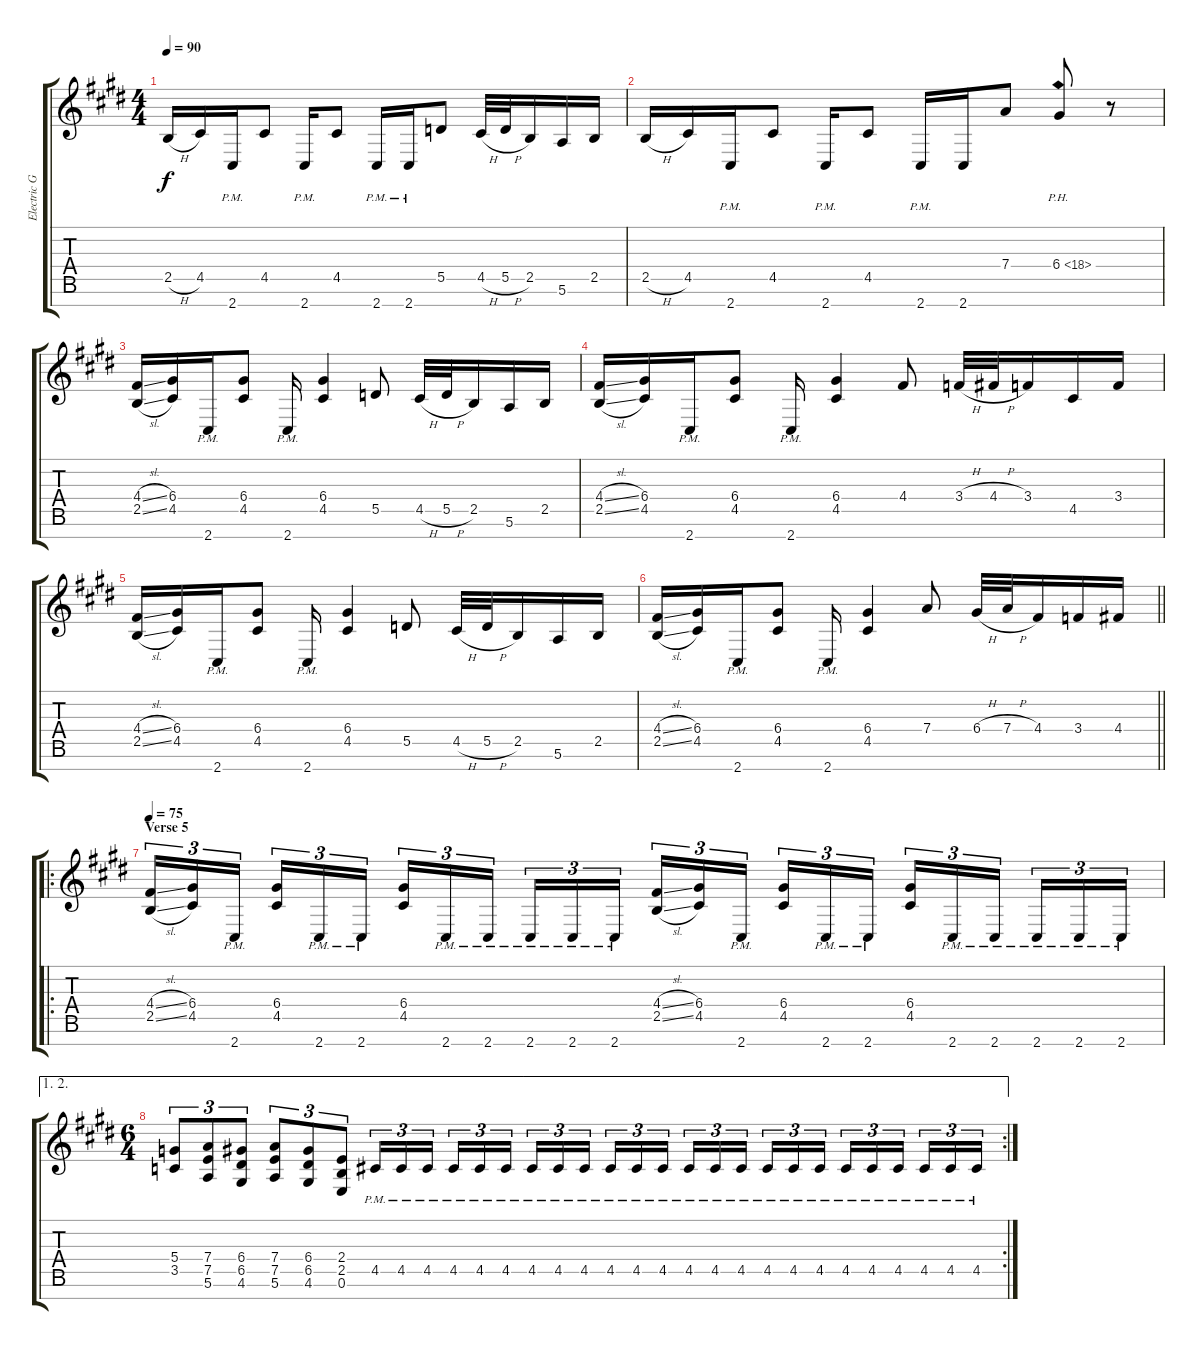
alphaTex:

\track ("Electric Guitar 2" "Electric G") {instrument distortionguitar}
\staff {score tabs}
\tuning (E4 B3 G3 D3 A2 E2 B1) {hide}
\ts (4 4)
\tempo 90
\clef g2
\ks e
2.5{h}.16{dy f} 4.5.16 2.7{pm}.16 4.5.8 2.7{pm}.16 4.5.8 2.7{pm}.16 2.7{pm}.16 5.5.8 4.5{h}.32 5.5{h}.32 2.5.16 5.6.16 2.5.16 |
2.5{h}.16 4.5.16 2.7{pm}.16 4.5.8 2.7{pm}.16 4.5.8 2.7{pm}.16 2.7.16 7.4.8 6.4{ph 12}.8 r.8 |
(4.4{sl} 2.5{sl}).16 (6.4 4.5).16 2.7{pm}.16 (6.4 4.5).8 2.7{pm}.16 (6.4 4.5).4 5.5.8 4.5{h}.32 5.5{h}.32 2.5.16 5.6.16 2.5.16 |
(4.4{sl} 2.5{sl}).16 (6.4 4.5).16 2.7{pm}.16 (6.4 4.5).8 2.7{pm}.16 (6.4 4.5).4 4.4.8 3.4{h}.32 4.4{h}.32 3.4.16 4.5.16 3.4.16 |
(4.4{sl} 2.5{sl}).16 (6.4 4.5).16 2.7{pm}.16 (6.4 4.5).8 2.7{pm}.16 (6.4 4.5).4 5.5.8 4.5{h}.32 5.5{h}.32 2.5.16 5.6.16 2.5.16 |
\barLineRight lightlight
(4.4{sl} 2.5{sl}).16 (6.4 4.5).16 2.7{pm}.16 (6.4 4.5).8 2.7{pm}.16 (6.4 4.5).4 7.4.8 6.4{h}.32 7.4{h}.32 4.4.16 3.4.16 4.4.16 |
\ro
\section ("" "Verse 5")
\tempo 75
(4.4{sl} 2.5{sl}).16{tu (3 2)} (6.4 4.5).16{tu (3 2)} 2.7{pm}.16{tu (3 2) beam splitsecondary} (6.4 4.5).16{tu (3 2)} 2.7{pm}.16{tu (3 2)} 2.7{pm}.16{tu (3 2)} (6.4 4.5).16{tu (3 2)} 2.7{pm}.16{tu (3 2)} 2.7{pm}.16{tu (3 2) beam splitsecondary} 2.7{pm}.16{tu (3 2)} 2.7{pm}.16{tu (3 2)} 2.7{pm}.16{tu (3 2)} (4.4{sl} 2.5{sl}).16{tu (3 2)} (6.4 4.5).16{tu (3 2)} 2.7{pm}.16{tu (3 2) beam splitsecondary} (6.4 4.5).16{tu (3 2)} 2.7{pm}.16{tu (3 2)} 2.7{pm}.16{tu (3 2)} (6.4 4.5).16{tu (3 2)} 2.7{pm}.16{tu (3 2)} 2.7{pm}.16{tu (3 2) beam splitsecondary} 2.7{pm}.16{tu (3 2)} 2.7{pm}.16{tu (3 2)} 2.7{pm}.16{tu (3 2)} |
\ae (1 2)
\rc 2
\ts (6 4)
(5.4 3.5).8{tu (3 2)} (7.4 7.5 5.6).8{tu (3 2)} (6.4 6.5 4.6).8{tu (3 2)} (7.4 7.5 5.6).8{tu (3 2)} (6.4 6.5 4.6).8{tu (3 2)} (2.4 2.5 0.6).8{tu (3 2)} 4.5{pm}.16{tu (3 2)} 4.5{pm}.16{tu (3 2)} 4.5{pm}.16{tu (3 2) beam splitsecondary} 4.5{pm}.16{tu (3 2)} 4.5{pm}.16{tu (3 2)} 4.5{pm}.16{tu (3 2)} 4.5{pm}.16{tu (3 2)} 4.5{pm}.16{tu (3 2)} 4.5{pm}.16{tu (3 2) beam splitsecondary} 4.5{pm}.16{tu (3 2)} 4.5{pm}.16{tu (3 2)} 4.5{pm}.16{tu (3 2) beam splitsecondary} 4.5{pm}.16{tu (3 2)} 4.5{pm}.16{tu (3 2)} 4.5{pm}.16{tu (3 2) beam splitsecondary} 4.5{pm}.16{tu (3 2)} 4.5{pm}.16{tu (3 2)} 4.5{pm}.16{tu (3 2) beam splitsecondary} 4.5{pm}.16{tu (3 2)} 4.5{pm}.16{tu (3 2)} 4.5{pm}.16{tu (3 2) beam splitsecondary} 4.5{pm}.16{tu (3 2)} 4.5{pm}.16{tu (3 2)} 4.5{pm}.16{tu (3 2)}
